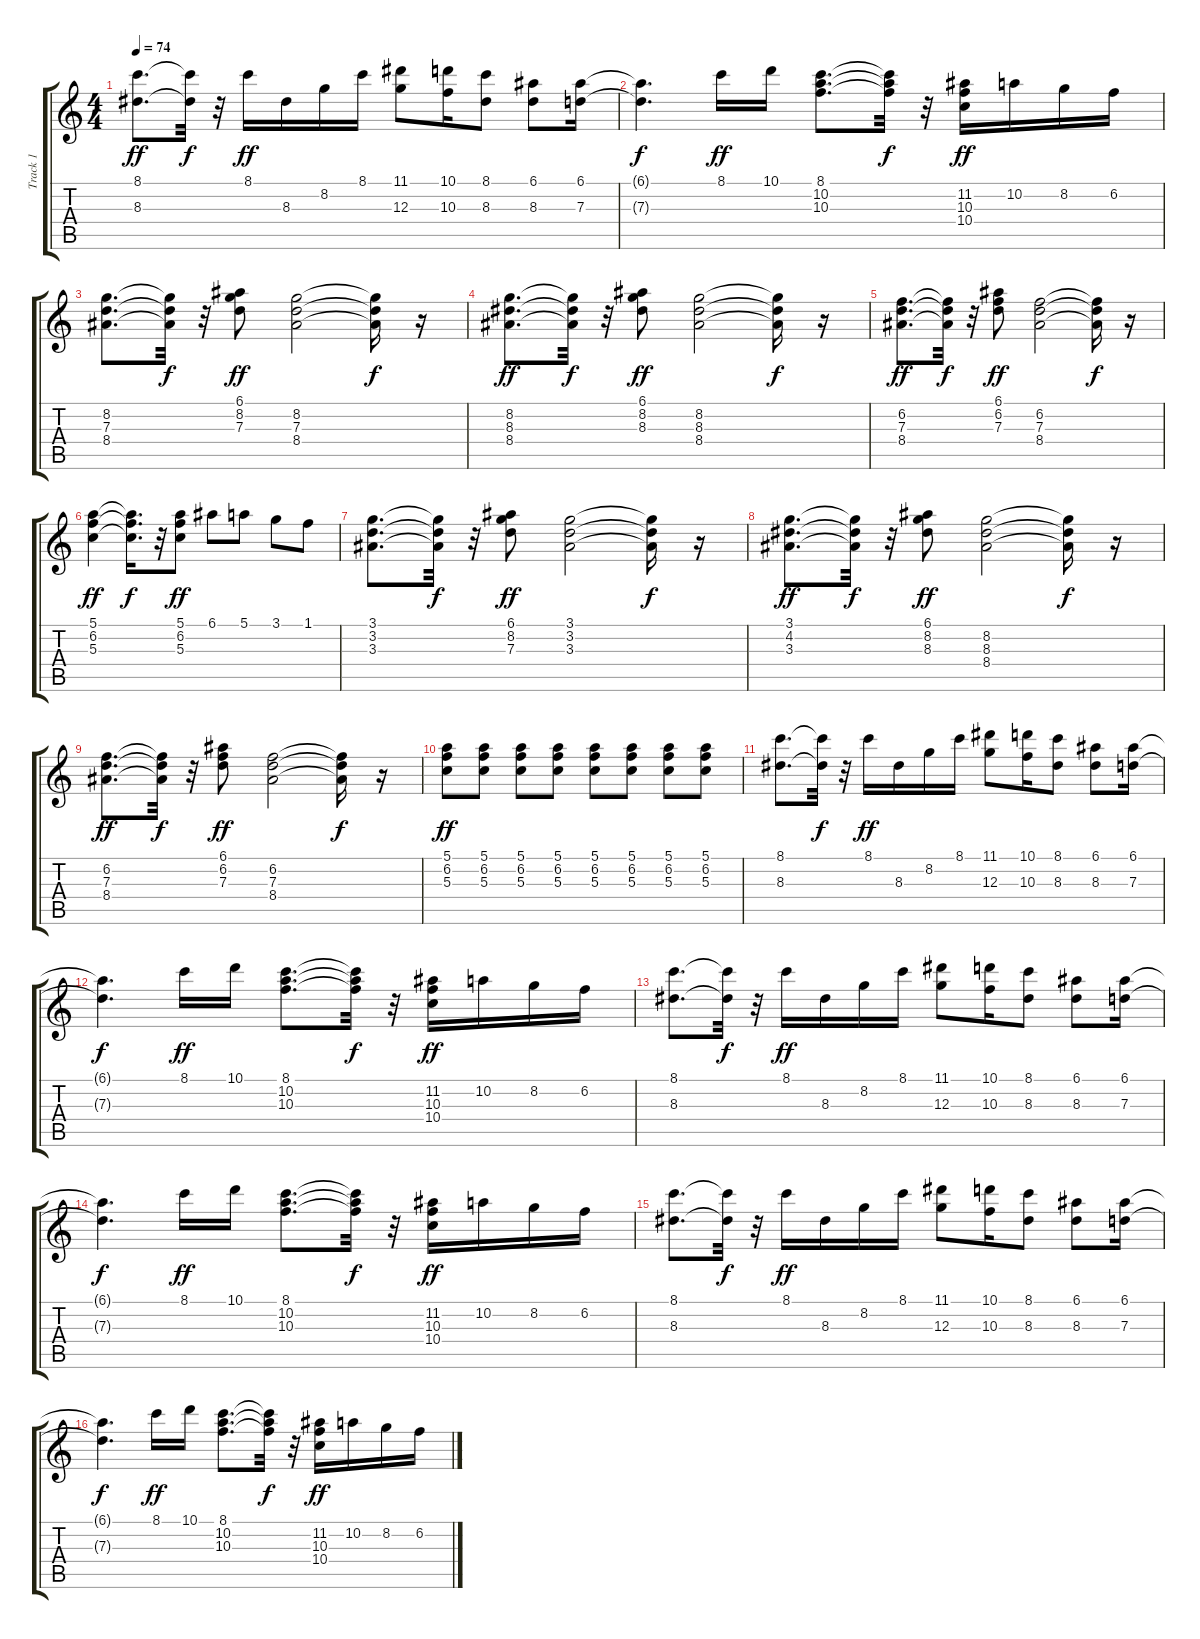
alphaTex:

\track ("Track 1" "Track 1") {instrument acousticguitarnylon}
\staff {score tabs}
\tuning (E4 B3 G3 D3 A2 E2) {hide}
\ts (4 4)
\tempo 74
\clef g2
\ks c
(8.1 8.3).8{d dy ff} (8.1{t} 8.3{t}).32{dy f} r.32 8.1.16{dy ff} 8.3.16 8.2.16 8.1.16 (11.1 12.3).8 (10.1 10.3).16 (8.1 8.3).8 (6.1 8.3).8 (6.1 7.3).16 |
(6.1{t} 7.3{t}).4{d dy f} 8.1.16{dy ff} 10.1.16 (8.1 10.2 10.3).8{d} (8.1{t} 10.2{t} 10.3{t}).32{dy f} r.32 (11.2 10.3 10.4).16{dy ff} 10.2.16 8.2.16 6.2.16 |
(8.2 7.3 8.4).8{d} (8.2{t} 7.3{t} 8.4{t}).32{dy f} r.32 (6.1 8.2 7.3).8{dy ff} (8.2 7.3 8.4).2 (8.2{t} 7.3{t} 8.4{t}).16{dy f} r.16 |
(8.2 8.3 8.4).8{d dy ff} (8.2{t} 8.3{t} 8.4{t}).32{dy f} r.32 (6.1 8.2 8.3).8{dy ff} (8.2 8.3 8.4).2 (8.2{t} 8.3{t} 8.4{t}).16{dy f} r.16 |
(6.2 7.3 8.4).8{d dy ff} (6.2{t} 7.3{t} 8.4{t}).32{dy f} r.32 (6.1 6.2 7.3).8{dy ff} (6.2 7.3 8.4).2 (6.2{t} 7.3{t} 8.4{t}).16{dy f} r.16 |
(5.1 6.2 5.3).4{dy ff} (5.1{t} 6.2{t} 5.3{t}).16{d dy f} r.32 (5.1 6.2 5.3).8{dy ff} 6.1.8 5.1.8 3.1.8 1.1.8 |
(3.1 3.2 3.3).8{d} (3.1{t} 3.2{t} 3.3{t}).32{dy f} r.32 (6.1 8.2 7.3).8{dy ff} (3.1 3.2 3.3).2 (3.1{t} 3.2{t} 3.3{t}).16{dy f} r.16 |
(3.1 4.2 3.3).8{d dy ff} (3.1{t} 4.2{t} 3.3{t}).32{dy f} r.32 (6.1 8.2 8.3).8{dy ff} (8.2 8.3 8.4).2 (8.2{t} 8.3{t} 8.4{t}).16{dy f} r.16 |
(6.2 7.3 8.4).8{d dy ff} (6.2{t} 7.3{t} 8.4{t}).32{dy f} r.32 (6.1 6.2 7.3).8{dy ff} (6.2 7.3 8.4).2 (6.2{t} 7.3{t} 8.4{t}).16{dy f} r.16 |
(5.1 6.2 5.3).8{dy ff} (5.1 6.2 5.3).8 (5.1 6.2 5.3).8 (5.1 6.2 5.3).8 (5.1 6.2 5.3).8 (5.1 6.2 5.3).8 (5.1 6.2 5.3).8 (5.1 6.2 5.3).8 |
(8.1 8.3).8{d} (8.1{t} 8.3{t}).32{dy f} r.32 8.1.16{dy ff} 8.3.16 8.2.16 8.1.16 (11.1 12.3).8 (10.1 10.3).16 (8.1 8.3).8 (6.1 8.3).8 (6.1 7.3).16 |
(6.1{t} 7.3{t}).4{d dy f} 8.1.16{dy ff} 10.1.16 (8.1 10.2 10.3).8{d} (8.1{t} 10.2{t} 10.3{t}).32{dy f} r.32 (11.2 10.3 10.4).16{dy ff} 10.2.16 8.2.16 6.2.16 |
(8.1 8.3).8{d} (8.1{t} 8.3{t}).32{dy f} r.32 8.1.16{dy ff} 8.3.16 8.2.16 8.1.16 (11.1 12.3).8 (10.1 10.3).16 (8.1 8.3).8 (6.1 8.3).8 (6.1 7.3).16 |
(6.1{t} 7.3{t}).4{d dy f} 8.1.16{dy ff} 10.1.16 (8.1 10.2 10.3).8{d} (8.1{t} 10.2{t} 10.3{t}).32{dy f} r.32 (11.2 10.3 10.4).16{dy ff} 10.2.16 8.2.16 6.2.16 |
(8.1 8.3).8{d} (8.1{t} 8.3{t}).32{dy f} r.32 8.1.16{dy ff} 8.3.16 8.2.16 8.1.16 (11.1 12.3).8 (10.1 10.3).16 (8.1 8.3).8 (6.1 8.3).8 (6.1 7.3).16 |
(6.1{t} 7.3{t}).4{d dy f} 8.1.16{dy ff} 10.1.16 (8.1 10.2 10.3).8{d} (8.1{t} 10.2{t} 10.3{t}).32{dy f} r.32 (11.2 10.3 10.4).16{dy ff} 10.2.16 8.2.16 6.2.16
